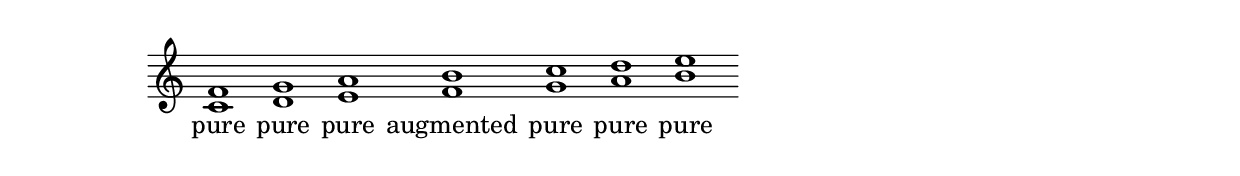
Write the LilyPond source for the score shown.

\version "2.7.40"
\include "scale-common.ly"
\score {
 \new Staff\relative c'{ \cadenzaOn
    <c f>1 <d g> <e a> <f b> <g c> <a d> <b e>}
 \addlyrics{ pure pure pure augmented pure pure pure }
}
